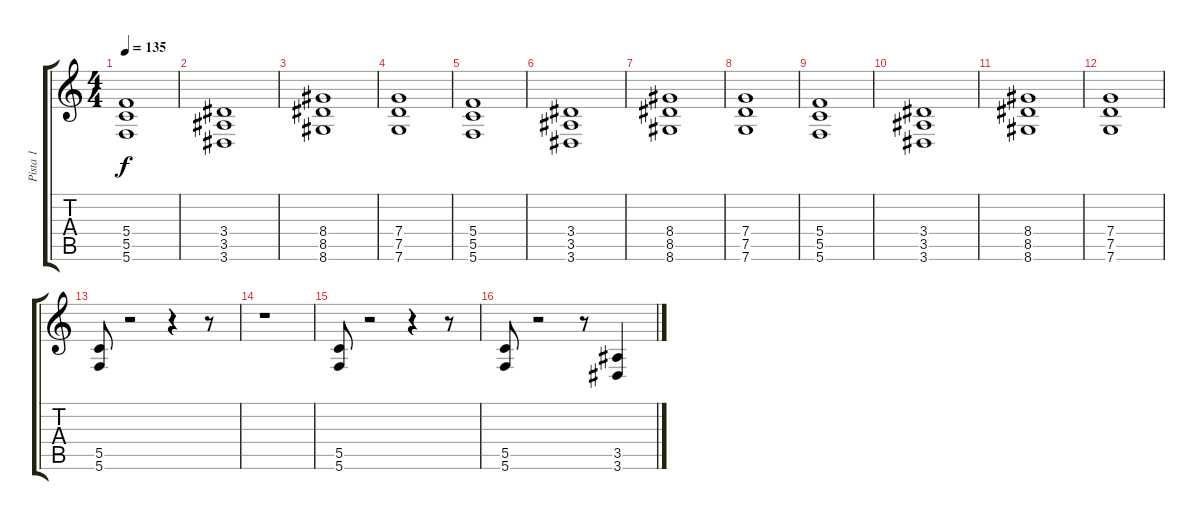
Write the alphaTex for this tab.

\track ("Pista 1" "Pista 1") {instrument distortionguitar}
\staff {score tabs}
\tuning (D4 A3 F3 C3 G2 C2) {hide}
\ts (4 4)
\tempo 135
\clef g2
\ks c
(5.4 5.5 5.6).1{dy f} |
(3.4 3.5 3.6).1 |
(8.4 8.5 8.6).1 |
(7.4 7.5 7.6).1 |
(5.4 5.5 5.6).1 |
(3.4 3.5 3.6).1 |
(8.4 8.5 8.6).1 |
(7.4 7.5 7.6).1 |
(5.4 5.5 5.6).1 |
(3.4 3.5 3.6).1 |
(8.4 8.5 8.6).1 |
(7.4 7.5 7.6).1 |
(5.5 5.6).8 r.2 r.4 r.8 |
r.1 |
(5.5 5.6).8 r.2 r.4 r.8 |
(5.5 5.6).8 r.2 r.8 (3.5 3.6).4
